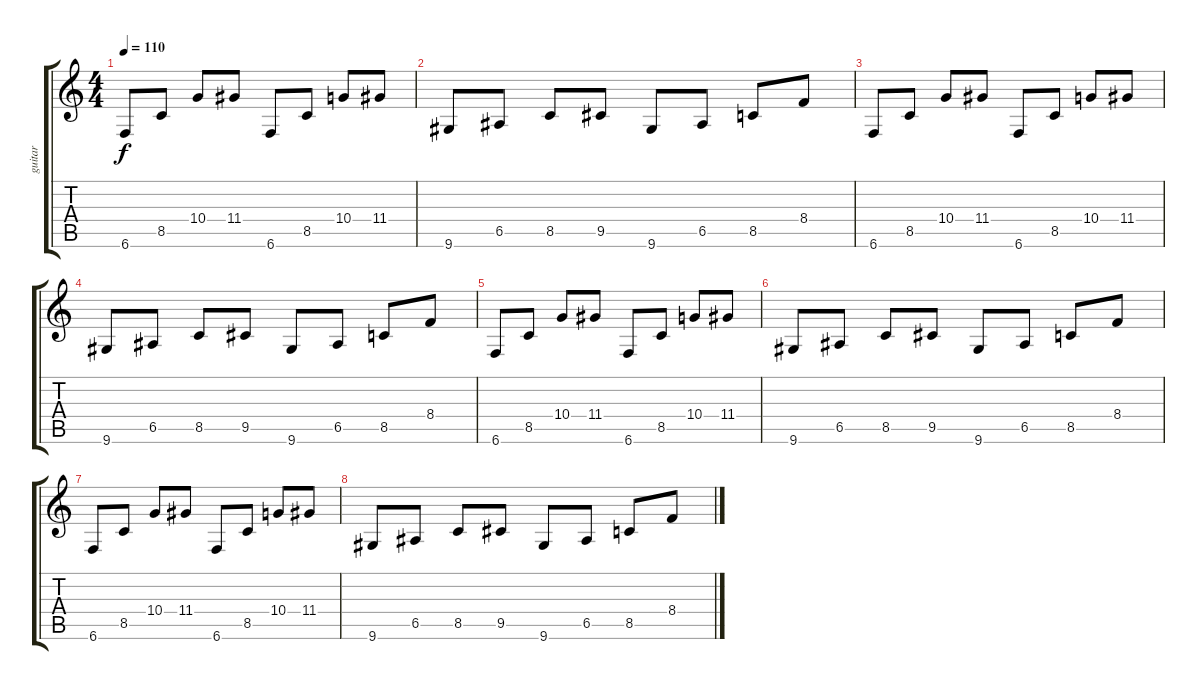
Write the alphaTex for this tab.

\track ("guitar" "guitar") {instrument distortionguitar}
\staff {score tabs}
\tuning (B3 Gb3 D3 A2 E2 B1) {hide}
\ts (4 4)
\tempo 110
\clef g2
\ks c
6.6.8{dy f instrument distortionguitar} 8.5.8 10.4.8 11.4.8 6.6.8 8.5.8 10.4.8 11.4.8 |
9.6.8 6.5.8 8.5.8 9.5.8 9.6.8 6.5.8 8.5.8 8.4.8 |
6.6.8 8.5.8 10.4.8 11.4.8 6.6.8 8.5.8 10.4.8 11.4.8 |
9.6.8 6.5.8 8.5.8 9.5.8 9.6.8 6.5.8 8.5.8 8.4.8 |
6.6.8 8.5.8 10.4.8 11.4.8 6.6.8 8.5.8 10.4.8 11.4.8 |
9.6.8 6.5.8 8.5.8 9.5.8 9.6.8 6.5.8 8.5.8 8.4.8 |
6.6.8 8.5.8 10.4.8 11.4.8 6.6.8 8.5.8 10.4.8 11.4.8 |
9.6.8 6.5.8 8.5.8 9.5.8 9.6.8 6.5.8 8.5.8 8.4.8
